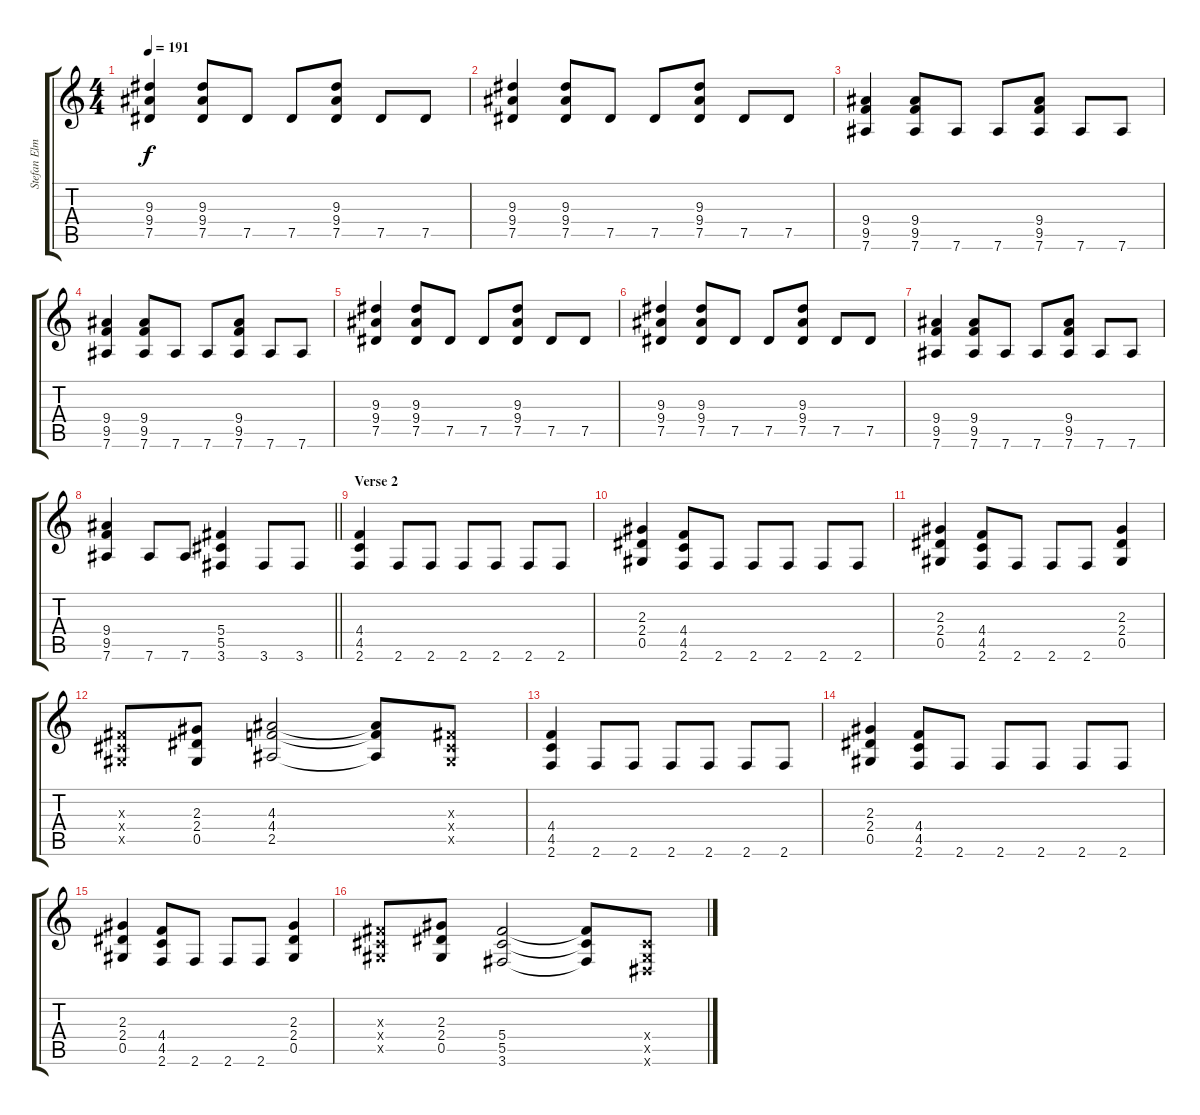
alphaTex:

\track ("Stefan Elmgren" "Stefan Elm") {instrument distortionguitar}
\staff {score tabs}
\tuning (Eb4 Bb3 Gb3 Db3 Ab2 Eb2) {hide}
\ts (4 4)
\tempo 191
\clef g2
\ks c
(9.3 9.4 7.5).4{dy f} (9.3 9.4 7.5).8 7.5.8 7.5.8 (9.3 9.4 7.5).8 7.5.8 7.5.8 |
(9.3 9.4 7.5).4 (9.3 9.4 7.5).8 7.5.8 7.5.8 (9.3 9.4 7.5).8 7.5.8 7.5.8 |
(9.4 9.5 7.6).4 (9.4 9.5 7.6).8 7.6.8 7.6.8 (9.4 9.5 7.6).8 7.6.8 7.6.8 |
(9.4 9.5 7.6).4 (9.4 9.5 7.6).8 7.6.8 7.6.8 (9.4 9.5 7.6).8 7.6.8 7.6.8 |
(9.3 9.4 7.5).4 (9.3 9.4 7.5).8 7.5.8 7.5.8 (9.3 9.4 7.5).8 7.5.8 7.5.8 |
(9.3 9.4 7.5).4 (9.3 9.4 7.5).8 7.5.8 7.5.8 (9.3 9.4 7.5).8 7.5.8 7.5.8 |
(9.4 9.5 7.6).4 (9.4 9.5 7.6).8 7.6.8 7.6.8 (9.4 9.5 7.6).8 7.6.8 7.6.8 |
\barLineRight lightlight
(9.4 9.5 7.6).4 7.6.8 7.6.8 (5.4 5.5 3.6).4 3.6.8 3.6.8 |
\section ("" "Verse 2")
(4.4 4.5 2.6).4 2.6.8 2.6.8 2.6.8 2.6.8 2.6.8 2.6.8 |
(2.3 2.4 0.5).4 (4.4 4.5 2.6).8 2.6.8 2.6.8 2.6.8 2.6.8 2.6.8 |
(2.3 2.4 0.5).4 (4.4 4.5 2.6).8 2.6.8 2.6.8 2.6.8 (2.3 2.4 0.5).4 |
(0.3{x} 0.4{x} 0.5{x}).8 (2.3 2.4 0.5).8 (4.3 4.4 2.5).2 (4.3{t} 4.4{t} 2.5{t}).8 (0.3{x} 0.4{x} 0.5{x}).8 |
(4.4 4.5 2.6).4 2.6.8 2.6.8 2.6.8 2.6.8 2.6.8 2.6.8 |
(2.3 2.4 0.5).4 (4.4 4.5 2.6).8 2.6.8 2.6.8 2.6.8 2.6.8 2.6.8 |
(2.3 2.4 0.5).4 (4.4 4.5 2.6).8 2.6.8 2.6.8 2.6.8 (2.3 2.4 0.5).4 |
(0.3{x} 0.4{x} 0.5{x}).8 (2.3 2.4 0.5).8 (5.4 5.5 3.6).2 (5.4{t} 5.5{t} 3.6{t}).8 (0.4{x} 0.5{x} 0.6{x}).8
